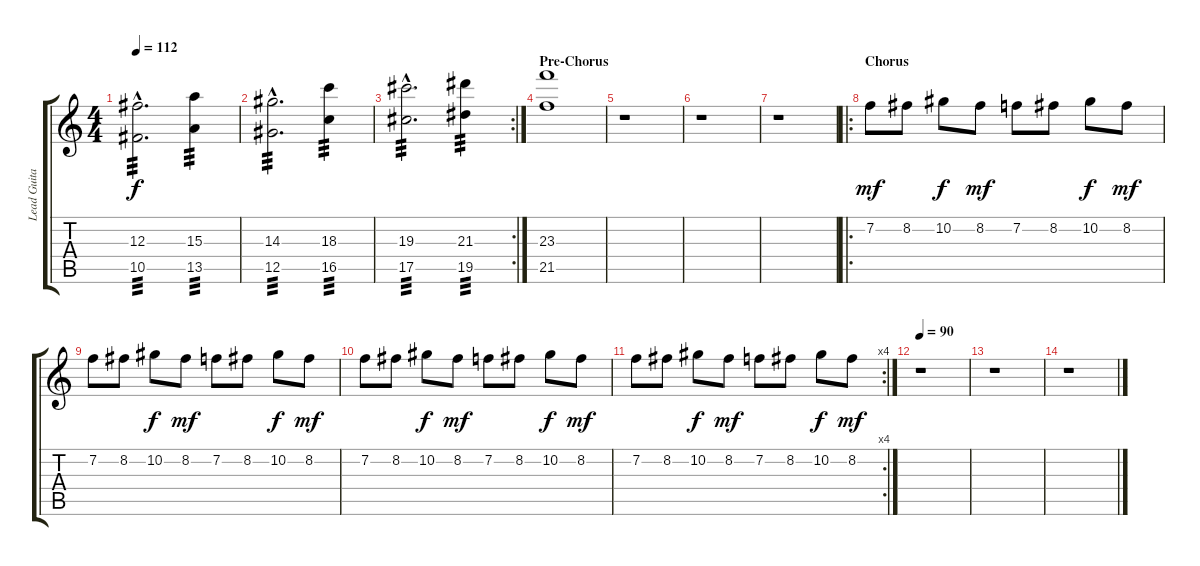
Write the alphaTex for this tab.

\track ("Lead Guitar" "Lead Guita") {instrument overdrivenguitar}
\staff {score tabs}
\tuning (Eb4 Bb3 Gb3 Db3 Ab2 Eb2) {hide}
\ts (4 4)
\tempo 112
\clef g2
\ks c
(12.3{hac} 10.5{hac}).2{d tp 3 dy f} (15.3 13.5).4{tp 3} |
(14.3{hac} 12.5{hac}).2{d tp 3} (18.3 16.5).4{tp 3} |
\rc 2
(19.3{hac} 17.5{hac}).2{d tp 3} (21.3 19.5).4{tp 3} |
\section ("" "Pre-Chorus")
(23.3 21.5).1{volume 2} |
r.1 |
r.1 |
r.1 |
\ro
\section ("" "Chorus")
7.2.8{dy mf volume 10} 8.2.8 10.2.8{dy f} 8.2.8{dy mf} 7.2.8 8.2.8 10.2.8{dy f} 8.2.8{dy mf} |
7.2.8 8.2.8 10.2.8{dy f} 8.2.8{dy mf} 7.2.8 8.2.8 10.2.8{dy f} 8.2.8{dy mf} |
7.2.8 8.2.8 10.2.8{dy f} 8.2.8{dy mf} 7.2.8 8.2.8 10.2.8{dy f} 8.2.8{dy mf} |
\rc 4
7.2.8 8.2.8 10.2.8{dy f} 8.2.8{dy mf} 7.2.8 8.2.8 10.2.8{dy f} 8.2.8{dy mf} |
\tempo 90
r.1 |
r.1 |
r.1
